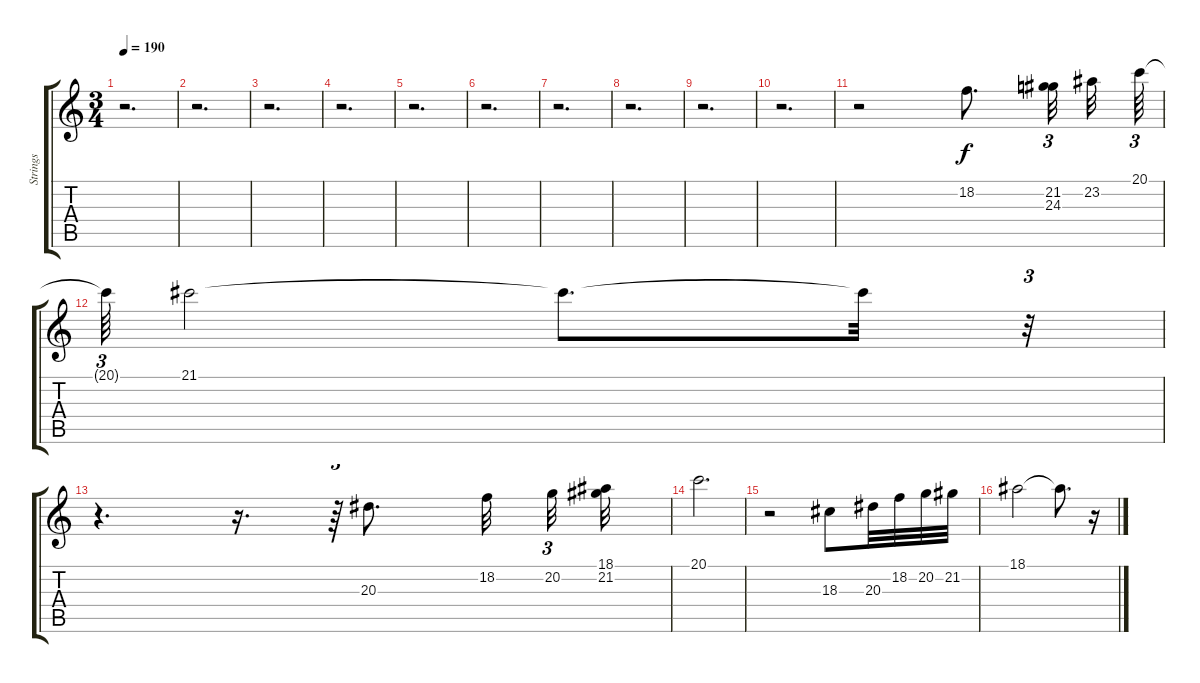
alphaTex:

\track ("Strings" "Strings") {instrument stringensemble1}
\staff {score tabs}
\tuning (E4 B3 G3 D3 A2 E2) {hide}
\ts (3 4)
\tempo 190
\clef g2
\ks c
r.2{d dy f} |
r.2{d} |
r.2{d} |
r.2{d} |
r.2{d} |
r.2{d} |
r.2{d} |
r.2{d} |
r.2{d} |
r.2{d} |
r.2 18.2.8{d} (21.2 24.3).32{tu (3 2)} 23.2.32 20.1.64{tu (3 2)} |
20.1{t}.64{tu (3 2)} 21.1.2 21.1{t}.8{d} 21.1{t}.32 r.32{tu (3 2)} |
r.4{d} r.16{d} r.64{tu (3 2)} 20.3.8{d} 18.2.32 20.2.32{tu (3 2)} (18.1 21.2).32 |
20.1.2{d} |
r.2 18.3.8 20.3.32 18.2.32 20.2.32 21.2.32 |
18.1.2 18.1{t}.8{d} r.16
